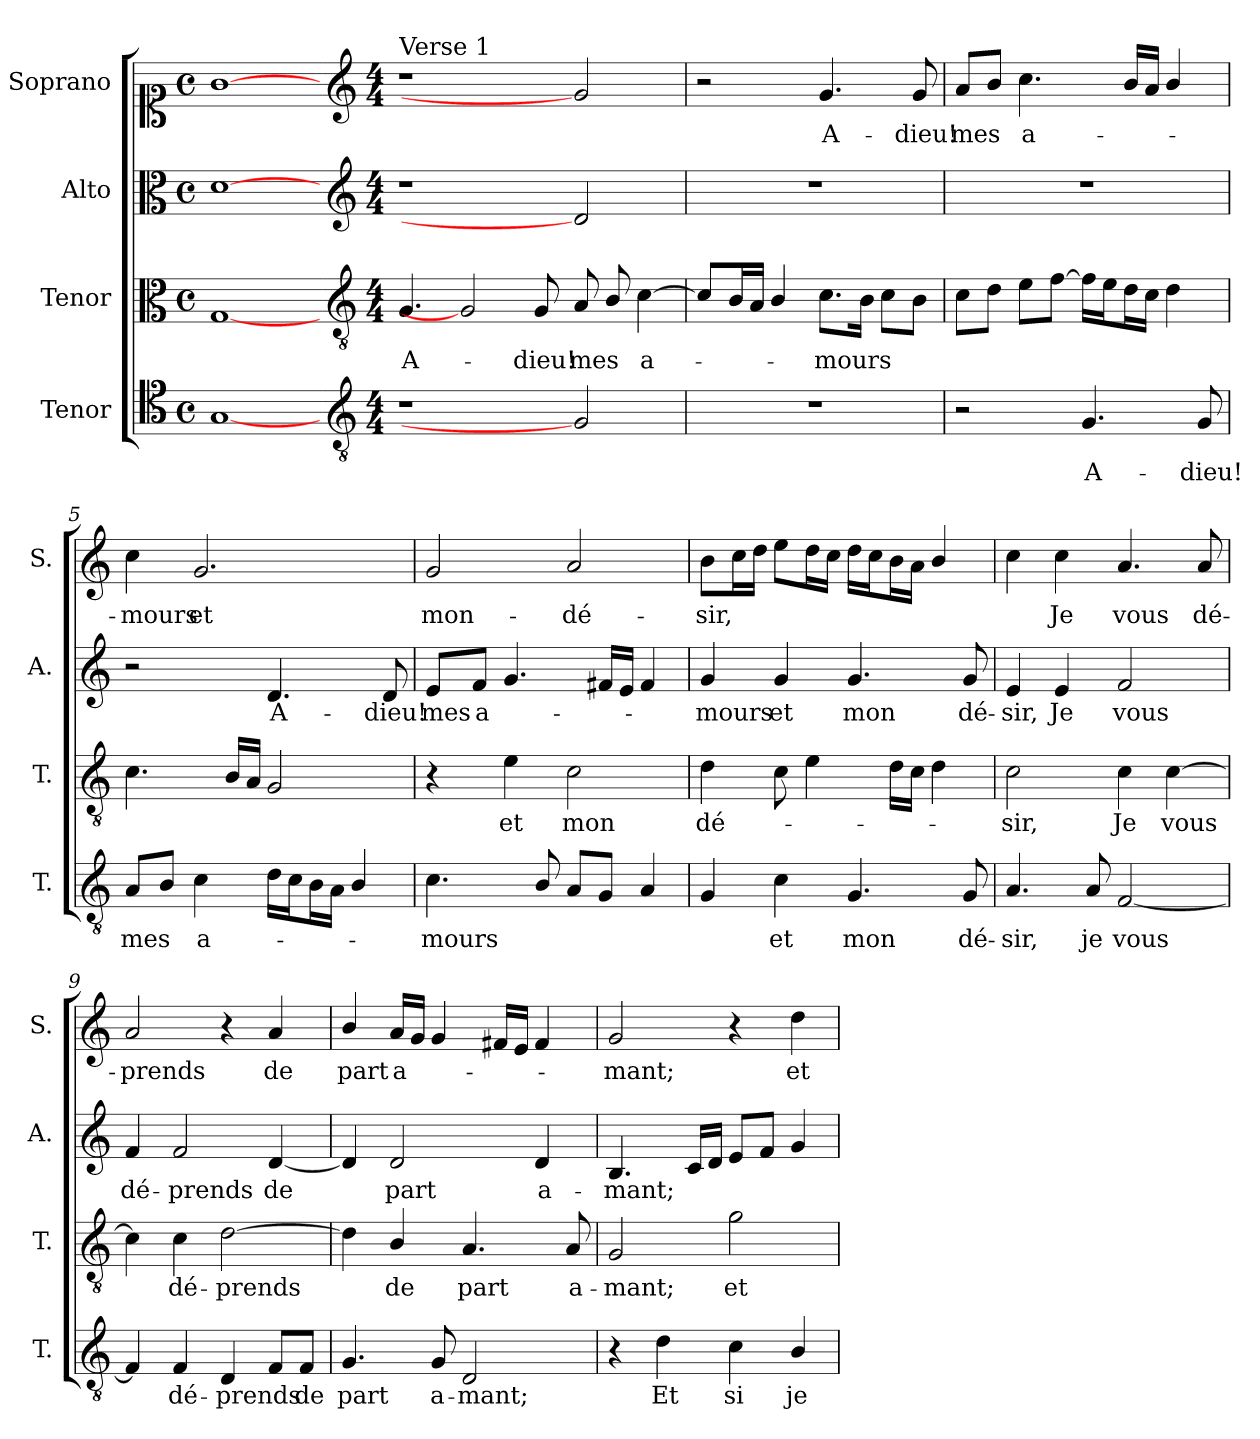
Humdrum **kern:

**kern	**text	**kern	**text	**kern	**text	**kern	**text
*part4	*part4	*part3	*part3	*part2	*part2	*part1	*part1
*staff4	*staff4	*staff3	*staff3	*staff2	*staff2	*staff1	*staff1
*I"Tenor	*	*I"Tenor	*	*I"Alto	*	*I"Soprano	*
*I'T.	*	*I'T.	*	*I'A.	*	*I'S.	*
*clefC4	*	*clefC3	*	*clefC3	*	*clefC1	*
*ITrd7c12	*	*ITrd7c12	*	*	*	*	*
*k[]	*	*k[]	*	*k[]	*	*k[]	*
*C:	*	*C:	*	*C:	*	*C:	*
*M4/4	*	*M4/4	*	*M4/4	*	*M4/4	*
*met(c)	*	*met(c)	*	*met(c)	*	*met(c)	*
=1	=1	=1	=1	=1	=1	=1	=1
[1GG	.	[1GG	.	[1d	.	[1g	.
=2-	=2-	=2-	=2-	=2-	=2-	=2-	=2-
*clefGv2	*	*clefGv2	*	*clefG2	*	*clefG2	*
*M4/4	*	*M4/4	*	*M4/4	*	*M4/4	*
!	!	!	!	!	!	!LO:TX:a:t=Verse 1	!
!	!	!	!LO:LY:b	!	!	!	!
1r	.	4.GG/	A-	1r	.	1r	.
.	.	2GG]	.	.	.	.	.
!	!	!	!LO:LY:b	!	!	!	!
.	.	8GG/	-dieu!	.	.	.	.
!	!	!	!LO:LY:b	!	!	!	!
2GG]	.	8AA/	mes	2d]	.	2g]	.
.	.	8BB/	.	.	.	.	.
!	!	!	!LO:LY:b	!	!	!	!
.	.	[>4C\	a-	.	.	.	.
=3	=3	=3	=3	=3	=3	=3	=3
1r	.	8C/L]	.	1r	.	2r	.
.	.	16BB/L	.	.	.	.	.
.	.	16AA/JJ	.	.	.	.	.
.	.	4BB/	.	.	.	.	.
!	!	!	!LO:LY:b	!	!	!	!LO:LY:b
.	.	8.C\L	-mours	.	.	4.g/	A-
.	.	16BB\Jk	.	.	.	.	.
.	.	8C\L	.	.	.	.	.
!	!	!	!	!	!	!	!LO:LY:b
.	.	8BB\J	.	.	.	8g/	-dieu!
=4	=4	=4	=4	=4	=4	=4	=4
!	!	!	!	!	!	!	!LO:LY:b
2r	.	8C\L	.	1r	.	8a/L	mes
.	.	8D\J	.	.	.	8b/J	.
!	!	!	!	!	!	!	!LO:LY:b
.	.	8E\L	.	.	.	4.cc\	a-
.	.	[>8F\J	.	.	.	.	.
!	!LO:LY:b	!	!	!	!	!	!
4.GG/	A-	16F\LL]	.	.	.	.	.
.	.	16E\J	.	.	.	.	.
.	.	16D\L	.	.	.	16b/LL	.
.	.	16C\JJ	.	.	.	16a/JJ	.
.	.	4D\	.	.	.	4b/	.
!	!LO:LY:b	!	!	!	!	!	!
8GG/	-dieu!	.	.	.	.	.	.
!!LO:LB:g=z
=5	=5	=5	=5	=5	=5	=5	=5
!	!LO:LY:b	!	!	!	!	!	!LO:LY:b
8AA/L	mes	4.C\	.	2r	.	4cc\	-mours
8BB/J	.	.	.	.	.	.	.
!	!LO:LY:b	!	!	!	!	!	!LO:LY:b
4C\	a-	.	.	.	.	2.g/	et
.	.	16BB/LL	.	.	.	.	.
.	.	16AA/JJ	.	.	.	.	.
!	!	!	!	!	!LO:LY:b	!	!
16D\LL	.	2GG/	.	4.d/	A-	.	.
16C\J	.	.	.	.	.	.	.
16BB\L	.	.	.	.	.	.	.
16AA\JJ	.	.	.	.	.	.	.
4BB/	.	.	.	.	.	.	.
!	!	!	!	!	!LO:LY:b	!	!
.	.	.	.	8d/	-dieu!	.	.
=6	=6	=6	=6	=6	=6	=6	=6
!	!LO:LY:b	!	!	!	!LO:LY:b	!	!LO:LY:b
4.C\	-mours	4r	.	8e/L	mes	2g/	mon-
!	!	!	!	!	!LO:LY:b	!	!
.	.	.	.	8f/J	a-	.	.
!	!	!	!LO:LY:b	!	!	!	!
.	.	4E\	et	4.g/	.	.	.
8BB/	.	.	.	.	.	.	.
!	!	!	!LO:LY:b	!	!	!	!LO:LY:b
8AA/L	.	2C\	mon	.	.	2a/	-dé-
8GG/J	.	.	.	16f#X/LL	.	.	.
.	.	.	.	16e/JJ	.	.	.
4AA/	.	.	.	4f#/	.	.	.
=7	=7	=7	=7	=7	=7	=7	=7
!	!	!	!LO:LY:b	!	!LO:LY:b	!	!LO:LY:b
4GG/	.	4D\	dé-	4g/	-mours	8b\L	-sir,
.	.	.	.	.	.	16cc\L	.
.	.	.	.	.	.	16dd\JJ	.
!	!LO:LY:b	!	!	!	!LO:LY:b	!	!
4C\	et	8C\	.	4g/	et	8ee\L	.
.	.	4E\	.	.	.	16dd\L	.
.	.	.	.	.	.	16cc\JJ	.
!	!LO:LY:b	!	!	!	!LO:LY:b	!	!
4.GG/	mon	.	.	4.g/	mon	16dd\LL	.
.	.	.	.	.	.	16cc\J	.
.	.	16D\LL	.	.	.	16b\L	.
.	.	16C\JJ	.	.	.	16a\JJ	.
.	.	4D\	.	.	.	4b/	.
!	!LO:LY:b	!	!	!	!LO:LY:b	!	!
8GG/	dé-	.	.	8g/	dé-	.	.
=8	=8	=8	=8	=8	=8	=8	=8
!	!LO:LY:b	!	!LO:LY:b	!	!LO:LY:b	!	!
4.AA/	-sir,	2C\	-sir,	4e/	-sir,	4cc\	.
!	!	!	!	!	!LO:LY:b	!	!LO:LY:b
.	.	.	.	4e/	Je	4cc\	Je
!	!LO:LY:b	!	!	!	!	!	!
8AA/	je	.	.	.	.	.	.
!	!LO:LY:b	!	!LO:LY:b	!	!LO:LY:b	!	!LO:LY:b
[<2FF/	vous	4C\	Je	2f/	vous	4.a/	vous
!	!	!	!LO:LY:b	!	!	!	!
.	.	[>4C\	vous	.	.	.	.
!	!	!	!	!	!	!	!LO:LY:b
.	.	.	.	.	.	8a/	dé-
!!LO:LB:g=z
=9	=9	=9	=9	=9	=9	=9	=9
!	!	!	!	!	!LO:LY:b	!	!LO:LY:b
4FF/]	.	4C\]	.	4f/	dé-	2a/	-prends
!	!LO:LY:b	!	!LO:LY:b	!	!LO:LY:b	!	!
4FF/	dé-	4C\	dé-	2f/	-prends	.	.
!	!LO:LY:b	!	!LO:LY:b	!	!	!	!
4DD/	-prends	[>2D\	-prends	.	.	4r	.
!	!	!	!	!	!LO:LY:b	!	!LO:LY:b
8FF/L	.	.	.	[<4d/	de	4a/	de
!	!LO:LY:b	!	!	!	!	!	!
8FF/J	de	.	.	.	.	.	.
=10	=10	=10	=10	=10	=10	=10	=10
!	!LO:LY:b	!	!	!	!	!	!LO:LY:b
4.GG/	part	4D\]	.	4d/]	.	4b/	part
!	!	!	!LO:LY:b	!	!LO:LY:b	!	!LO:LY:b
.	.	4BB/	de	2d/	part	16a/LL	a-
.	.	.	.	.	.	16g/JJ	.
!	!LO:LY:b	!	!	!	!	!	!
8GG/	a-	.	.	.	.	4g/	.
!	!LO:LY:b	!	!LO:LY:b	!	!	!	!
2DD/	-mant;	4.AA/	part	.	.	.	.
.	.	.	.	.	.	16f#X/LL	.
.	.	.	.	.	.	16e/JJ	.
!	!	!	!	!	!LO:LY:b	!	!
.	.	.	.	4d/	a-	4f#/	.
!	!	!	!LO:LY:b	!	!	!	!
.	.	8AA/	a-	.	.	.	.
=11	=11	=11	=11	=11	=11	=11	=11
!	!	!	!LO:LY:b	!	!LO:LY:b	!	!LO:LY:b
4r	.	2GG/	-mant;	4.B/	-mant;	2g/	-mant;
!	!LO:LY:b	!	!	!	!	!	!
4D\	Et	.	.	.	.	.	.
.	.	.	.	16c/LL	.	.	.
.	.	.	.	16d/JJ	.	.	.
!	!LO:LY:b	!	!LO:LY:b	!	!	!	!
4C\	si	2G\	et	8e/L	.	4r	.
.	.	.	.	8f/J	.	.	.
!	!LO:LY:b	!	!	!	!	!	!LO:LY:b
4BB/	je	.	.	4g/	.	4dd\	et
=	=	=	=	=	=	=	=
*-	*-	*-	*-	*-	*-	*-	*-
